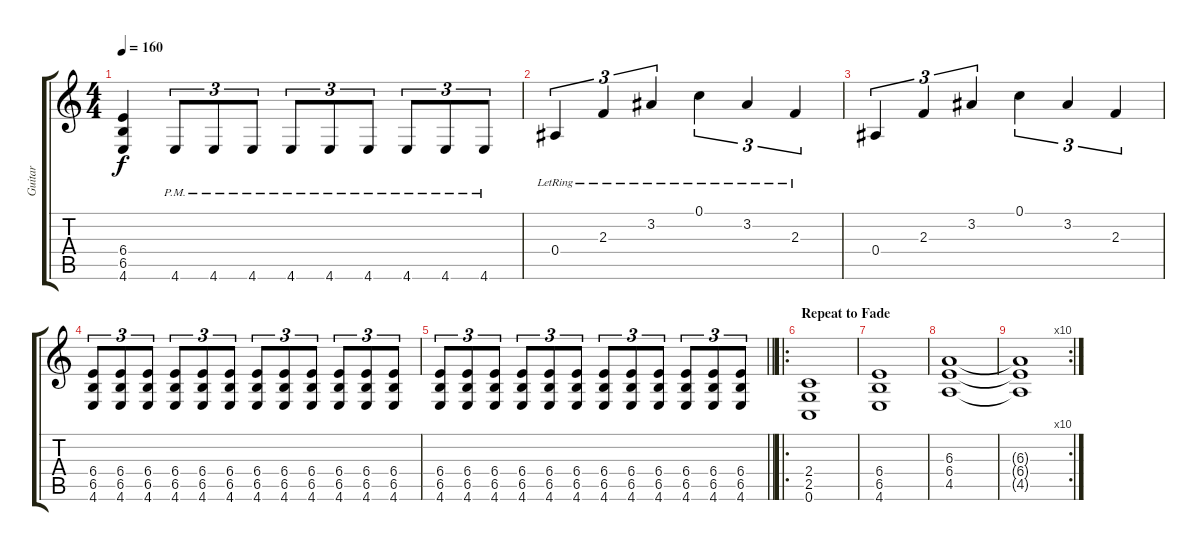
\track ("Guitar" "Guitar") {instrument distortionguitar}
\staff {score tabs}
\tuning (C4 G3 Eb3 Bb2 F2 C2) {hide}
\ts (4 4)
\tempo 160
\clef g2
\ks c
(6.4 6.5 4.6).4{dy f} 4.6{pm}.8{tu (3 2)} 4.6{pm}.8{tu (3 2)} 4.6{pm}.8{tu (3 2)} 4.6{pm}.8{tu (3 2)} 4.6{pm}.8{tu (3 2)} 4.6{pm}.8{tu (3 2)} 4.6{pm}.8{tu (3 2)} 4.6{pm}.8{tu (3 2)} 4.6{pm}.8{tu (3 2)} |
0.4{lr}.4{tu (3 2)} 2.3{lr}.4{tu (3 2)} 3.2{lr}.4{tu (3 2)} 0.1{lr}.4{tu (3 2)} 3.2{lr}.4{tu (3 2)} 2.3{lr}.4{tu (3 2)} |
0.4.4{tu (3 2)} 2.3.4{tu (3 2)} 3.2.4{tu (3 2)} 0.1.4{tu (3 2)} 3.2.4{tu (3 2)} 2.3.4{tu (3 2)} |
(6.4 6.5 4.6).8{tu (3 2)} (6.4 6.5 4.6).8{tu (3 2)} (6.4 6.5 4.6).8{tu (3 2)} (6.4 6.5 4.6).8{tu (3 2)} (6.4 6.5 4.6).8{tu (3 2)} (6.4 6.5 4.6).8{tu (3 2)} (6.4 6.5 4.6).8{tu (3 2)} (6.4 6.5 4.6).8{tu (3 2)} (6.4 6.5 4.6).8{tu (3 2)} (6.4 6.5 4.6).8{tu (3 2)} (6.4 6.5 4.6).8{tu (3 2)} (6.4 6.5 4.6).8{tu (3 2)} |
\barLineRight lightlight
(6.4 6.5 4.6).8{tu (3 2)} (6.4 6.5 4.6).8{tu (3 2)} (6.4 6.5 4.6).8{tu (3 2)} (6.4 6.5 4.6).8{tu (3 2)} (6.4 6.5 4.6).8{tu (3 2)} (6.4 6.5 4.6).8{tu (3 2)} (6.4 6.5 4.6).8{tu (3 2)} (6.4 6.5 4.6).8{tu (3 2)} (6.4 6.5 4.6).8{tu (3 2)} (6.4 6.5 4.6).8{tu (3 2)} (6.4 6.5 4.6).8{tu (3 2)} (6.4 6.5 4.6).8{tu (3 2)} |
\ro
\section ("" "Repeat to Fade")
(2.4 2.5 0.6).1 |
(6.4 6.5 4.6).1 |
(6.3 6.4 4.5).1 |
\rc 10
(6.3{t} 6.4{t} 4.5{t}).1
